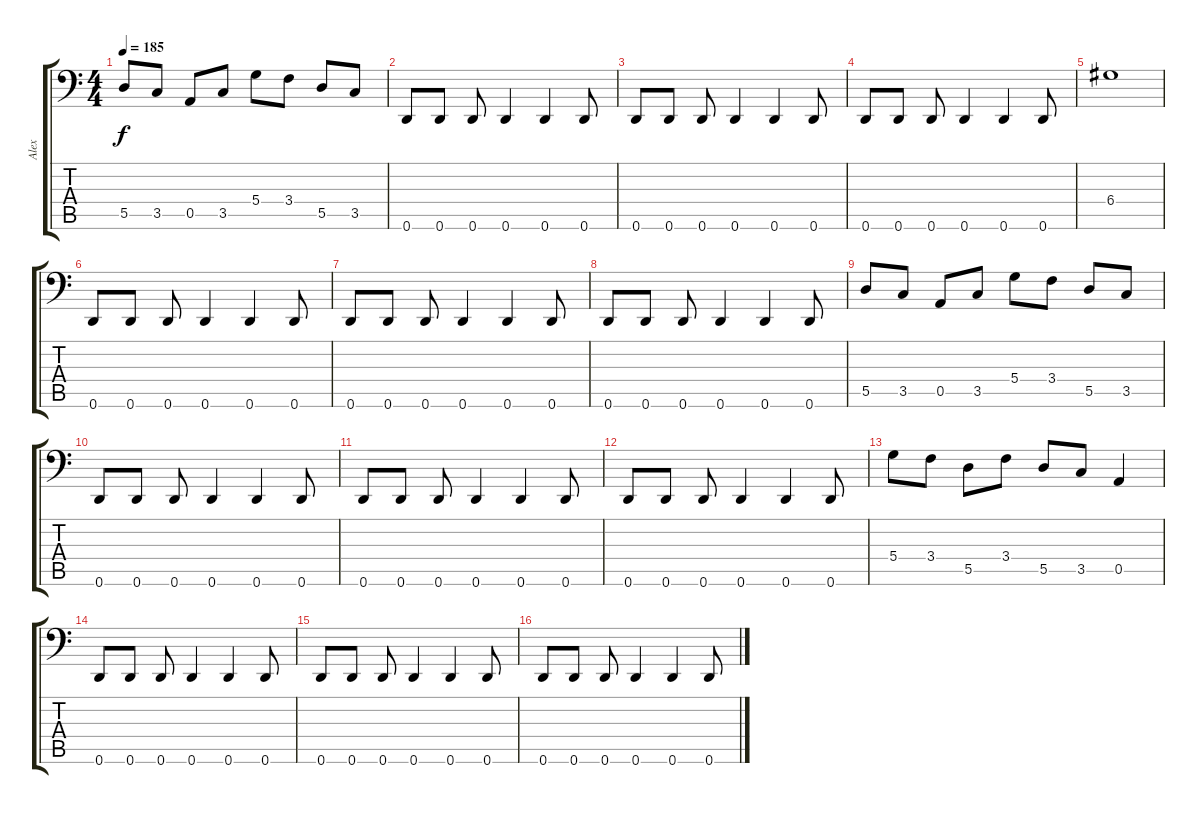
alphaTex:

\track ("Alex" "Alex") {instrument slapbass2}
\staff {score tabs}
\tuning (E3 B2 G2 D2 A1 D1) {hide}
\ts (4 4)
\tempo 185
\clef f4
\ks c
5.5.8{dy f} 3.5.8 0.5.8 3.5.8 5.4.8 3.4.8 5.5.8 3.5.8 |
0.6.8 0.6.8 0.6.8 0.6.4 0.6.4 0.6.8 |
0.6.8 0.6.8 0.6.8 0.6.4 0.6.4 0.6.8 |
0.6.8 0.6.8 0.6.8 0.6.4 0.6.4 0.6.8 |
6.4.1 |
0.6.8 0.6.8 0.6.8 0.6.4 0.6.4 0.6.8 |
0.6.8 0.6.8 0.6.8 0.6.4 0.6.4 0.6.8 |
0.6.8 0.6.8 0.6.8 0.6.4 0.6.4 0.6.8 |
5.5.8 3.5.8 0.5.8 3.5.8 5.4.8 3.4.8 5.5.8 3.5.8 |
0.6.8 0.6.8 0.6.8 0.6.4 0.6.4 0.6.8 |
0.6.8 0.6.8 0.6.8 0.6.4 0.6.4 0.6.8 |
0.6.8 0.6.8 0.6.8 0.6.4 0.6.4 0.6.8 |
5.4.8 3.4.8 5.5.8 3.4.8 5.5.8 3.5.8 0.5.4 |
0.6.8 0.6.8 0.6.8 0.6.4 0.6.4 0.6.8 |
0.6.8 0.6.8 0.6.8 0.6.4 0.6.4 0.6.8 |
0.6.8 0.6.8 0.6.8 0.6.4 0.6.4 0.6.8
